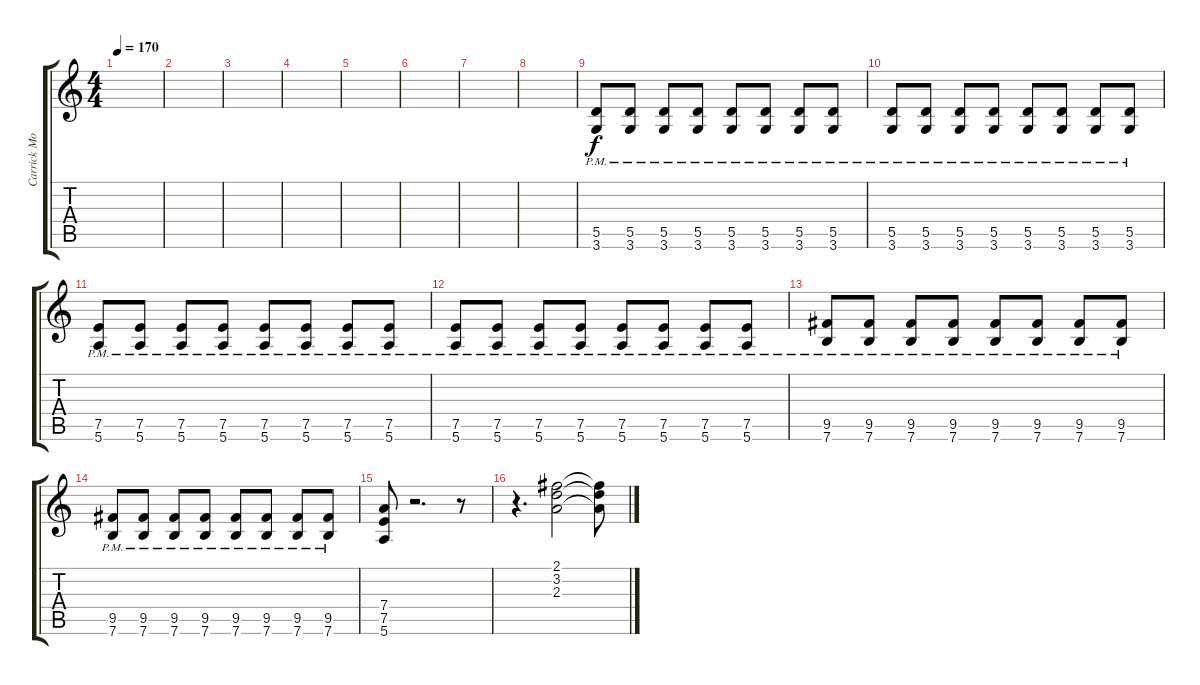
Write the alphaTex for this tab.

\track ("Carrick Moore Gerety" "Carrick Mo") {instrument overdrivenguitar}
\staff {score tabs}
\tuning (E4 B3 G3 D3 A2 E2) {hide}
\ts (4 4)
\tempo 170
\clef g2
\ks c
|
|
|
|
|
|
|
|
(5.5{pm} 3.6{pm}).8 (5.5{pm} 3.6{pm}).8 (5.5{pm} 3.6{pm}).8 (5.5{pm} 3.6{pm}).8 (5.5{pm} 3.6{pm}).8 (5.5{pm} 3.6{pm}).8 (5.5{pm} 3.6{pm}).8 (5.5{pm} 3.6{pm}).8 |
(5.5{pm} 3.6{pm}).8 (5.5{pm} 3.6{pm}).8 (5.5{pm} 3.6{pm}).8 (5.5{pm} 3.6{pm}).8 (5.5{pm} 3.6{pm}).8 (5.5{pm} 3.6{pm}).8 (5.5{pm} 3.6{pm}).8 (5.5{pm} 3.6{pm}).8 |
(7.5{pm} 5.6{pm}).8 (7.5{pm} 5.6{pm}).8 (7.5{pm} 5.6{pm}).8 (7.5{pm} 5.6{pm}).8 (7.5{pm} 5.6{pm}).8 (7.5{pm} 5.6{pm}).8 (7.5{pm} 5.6{pm}).8 (7.5{pm} 5.6{pm}).8 |
(7.5{pm} 5.6{pm}).8 (7.5{pm} 5.6{pm}).8 (7.5{pm} 5.6{pm}).8 (7.5{pm} 5.6{pm}).8 (7.5{pm} 5.6{pm}).8 (7.5{pm} 5.6{pm}).8 (7.5{pm} 5.6{pm}).8 (7.5{pm} 5.6{pm}).8 |
(9.5{pm} 7.6{pm}).8 (9.5{pm} 7.6{pm}).8 (9.5{pm} 7.6{pm}).8 (9.5{pm} 7.6{pm}).8 (9.5{pm} 7.6{pm}).8 (9.5{pm} 7.6{pm}).8 (9.5{pm} 7.6{pm}).8 (9.5{pm} 7.6{pm}).8 |
(9.5{pm} 7.6{pm}).8 (9.5{pm} 7.6{pm}).8 (9.5{pm} 7.6{pm}).8 (9.5{pm} 7.6{pm}).8 (9.5{pm} 7.6{pm}).8 (9.5{pm} 7.6{pm}).8 (9.5{pm} 7.6{pm}).8 (9.5{pm} 7.6{pm}).8 |
(7.4 7.5 5.6).8 r.2{d} r.8 |
r.4{d} (2.1 3.2 2.3).2 (2.1{t} 3.2{t} 2.3{t}).8
